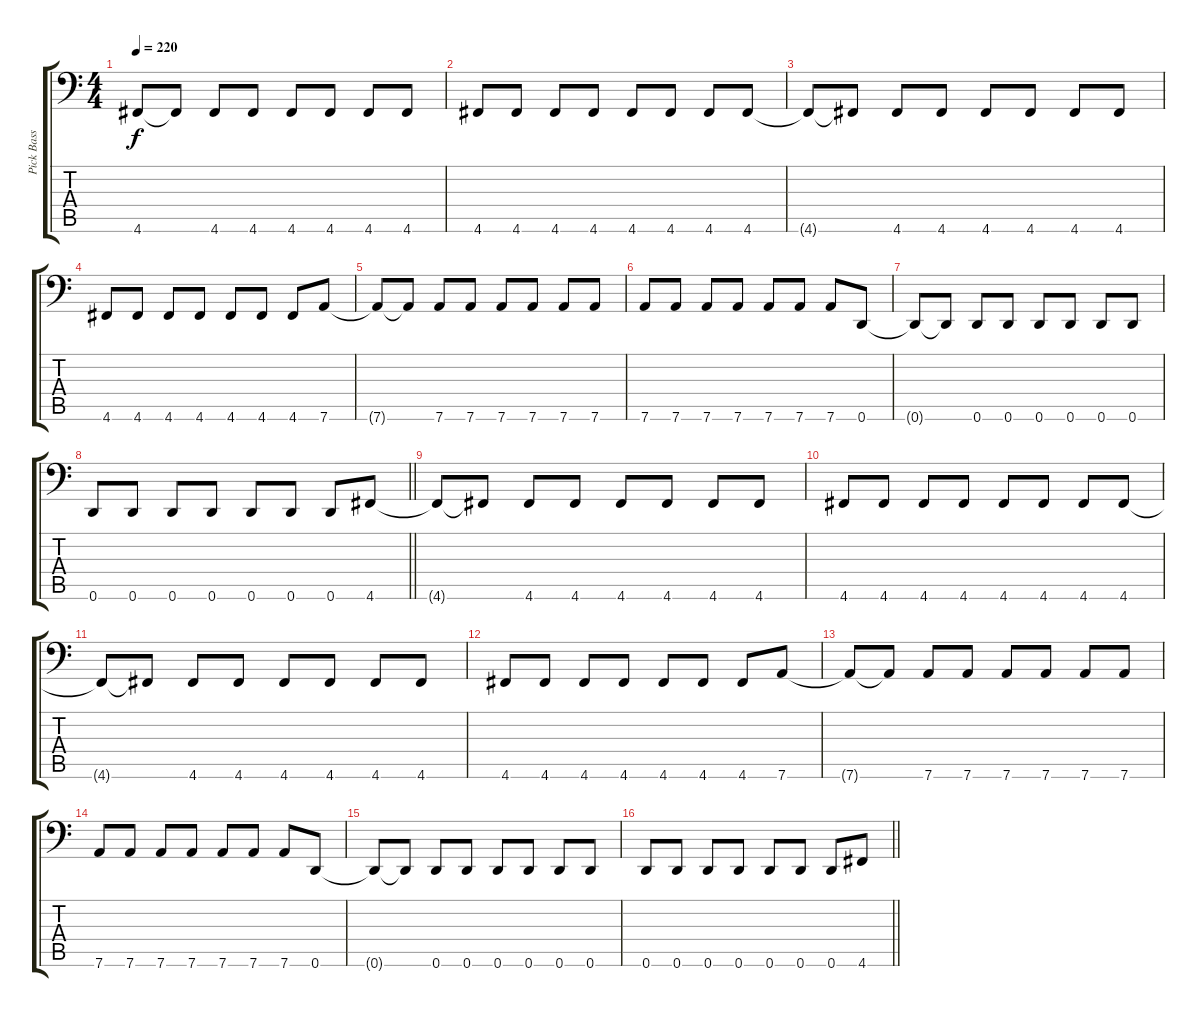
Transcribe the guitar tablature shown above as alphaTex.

\track ("Pick Bass (Approx.)" "Pick Bass ") {instrument electricbassfinger}
\staff {score tabs}
\tuning (E3 B2 G2 D2 A1 D1) {hide}
\ts (4 4)
\section ("" "")
\tempo 220
\clef f4
\ks c
4.6{t}.8{dy f} 4.6{t}.8 4.6.8 4.6.8 4.6.8 4.6.8 4.6.8 4.6.8 |
4.6.8 4.6.8 4.6.8 4.6.8 4.6.8 4.6.8 4.6.8 4.6.8 |
4.6{t}.8 4.6{t}.8 4.6.8 4.6.8 4.6.8 4.6.8 4.6.8 4.6.8 |
4.6.8 4.6.8 4.6.8 4.6.8 4.6.8 4.6.8 4.6.8 7.6.8 |
7.6{t}.8 7.6{t}.8 7.6.8 7.6.8 7.6.8 7.6.8 7.6.8 7.6.8 |
7.6.8 7.6.8 7.6.8 7.6.8 7.6.8 7.6.8 7.6.8 0.6.8 |
0.6{t}.8 0.6{t}.8 0.6.8 0.6.8 0.6.8 0.6.8 0.6.8 0.6.8 |
\barLineRight lightlight
0.6.8 0.6.8 0.6.8 0.6.8 0.6.8 0.6.8 0.6.8 4.6.8 |
4.6{t}.8 4.6{t}.8 4.6.8 4.6.8 4.6.8 4.6.8 4.6.8 4.6.8 |
4.6.8 4.6.8 4.6.8 4.6.8 4.6.8 4.6.8 4.6.8 4.6.8 |
4.6{t}.8 4.6{t}.8 4.6.8 4.6.8 4.6.8 4.6.8 4.6.8 4.6.8 |
4.6.8 4.6.8 4.6.8 4.6.8 4.6.8 4.6.8 4.6.8 7.6.8 |
7.6{t}.8 7.6{t}.8 7.6.8 7.6.8 7.6.8 7.6.8 7.6.8 7.6.8 |
7.6.8 7.6.8 7.6.8 7.6.8 7.6.8 7.6.8 7.6.8 0.6.8 |
0.6{t}.8 0.6{t}.8 0.6.8 0.6.8 0.6.8 0.6.8 0.6.8 0.6.8 |
\barLineRight lightlight
0.6.8 0.6.8 0.6.8 0.6.8 0.6.8 0.6.8 0.6.8 4.6.8
